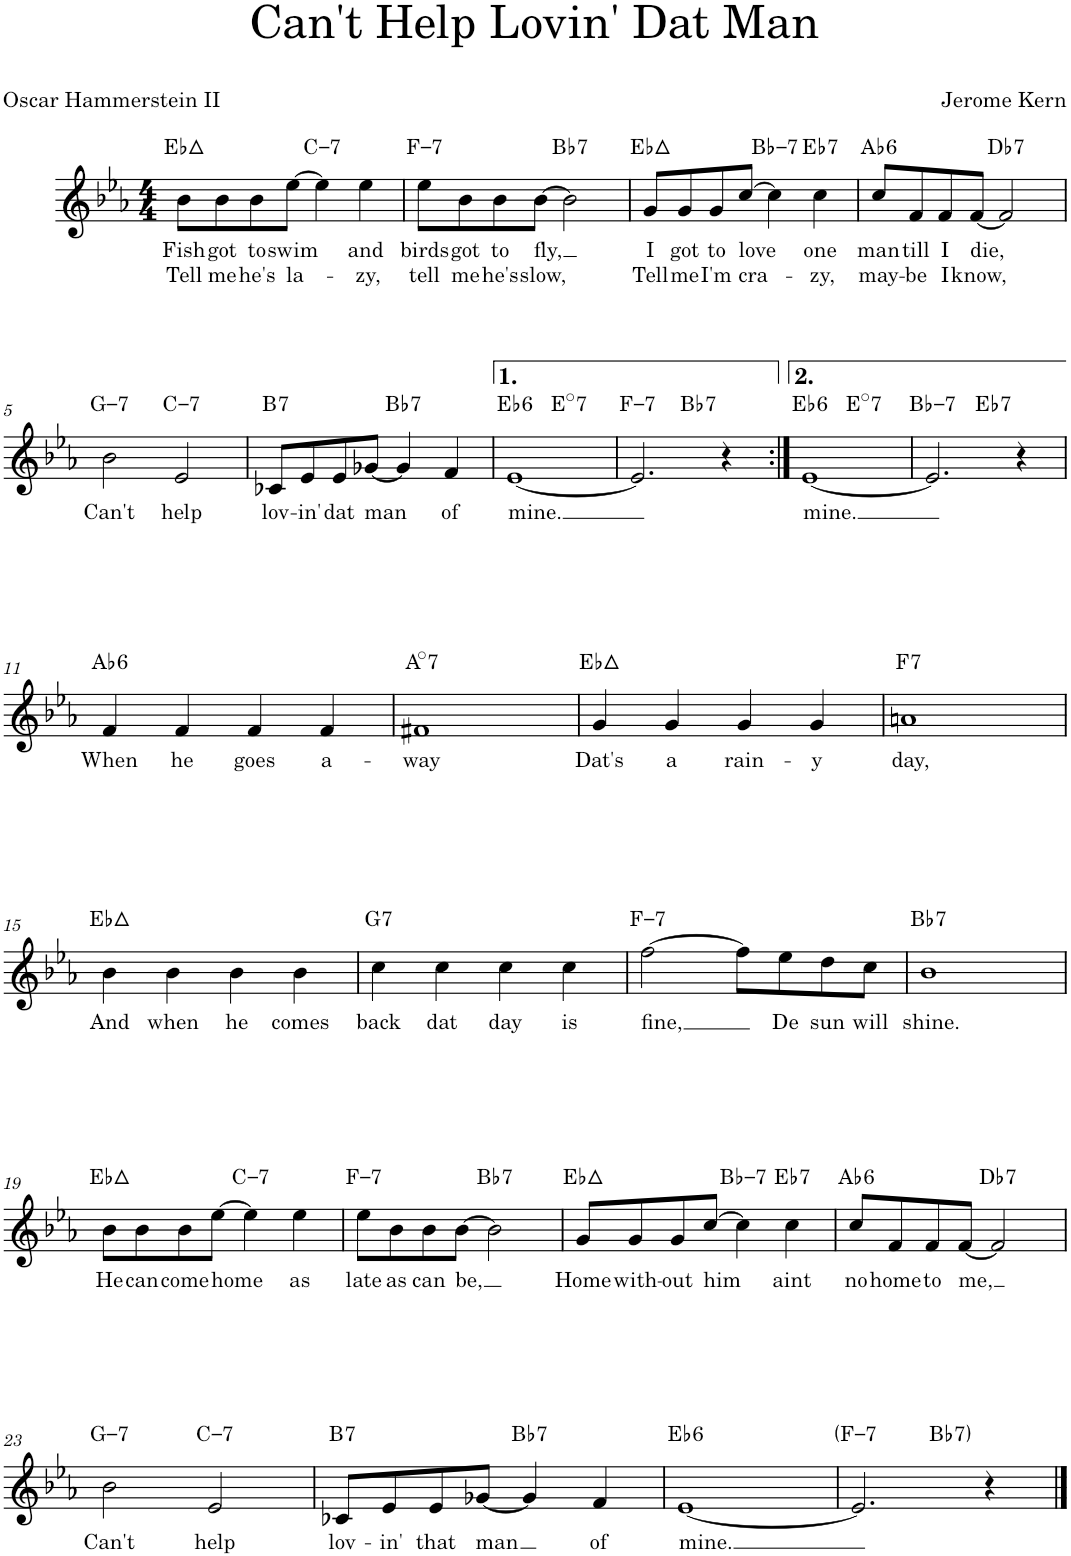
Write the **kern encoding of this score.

**kern	**text	**text	**harte
*part1	*part1	*part1	*part1
*staff1	*staff1	*staff1	*
*I"Piano	*	*	*
*I'Pno.	*	*	*
*clefG2	*	*	*
*k[b-e-a-]	*	*	*
*M4/4	*	*	*
=1	=1	=1	=1
!	!LO:LY:b	!LO:LY:b	!
8b-\L	Fish	Tell	Eb:maj
!	!LO:LY:b	!LO:LY:b	!
8b-\	got	me	.
!	!LO:LY:b	!LO:LY:b	!
8b-\	to	he's	.
!	!LO:LY:b	!LO:LY:b	!
[8ee-\J	swim	la-	.
!	!	!	!LO:H:kt=7
4ee-\]	.	.	C:min7
!	!LO:LY:b	!LO:LY:b	!
4ee-\	and	-zy,	.
=2	=2	=2	=2
!	!LO:LY:b	!LO:LY:b	!LO:H:kt=7
8ee-\L	birds	tell	F:min7
!	!LO:LY:b	!LO:LY:b	!
8b-\	got	me	.
!	!LO:LY:b	!LO:LY:b	!
8b-\	to	he's	.
!	!LO:LY:b	!LO:LY:b	!
[8b-\J	fly,	slow,	.
!	!	!	!LO:H:kt=7
2b-\]	.	.	Bb:7
=3	=3	=3	=3
!	!LO:LY:b	!LO:LY:b	!
8g/L	I	Tell	Eb:maj
!	!LO:LY:b	!LO:LY:b	!
8g/	got	me	.
!	!LO:LY:b	!LO:LY:b	!
8g/	to	I'm	.
!	!LO:LY:b	!LO:LY:b	!
[8cc/J	love	cra-	.
!	!	!	!LO:H:kt=7
4cc\]	.	.	Bb:min7
!	!LO:LY:b	!LO:LY:b	!LO:H:kt=7
4cc\	one	-zy,	Eb:7
=4	=4	=4	=4
!	!LO:LY:b	!LO:LY:b	!LO:H:kt=6
8cc/L	man	may-	Ab:maj6
!	!LO:LY:b	!LO:LY:b	!
8f/	till	-be	.
!	!LO:LY:b	!LO:LY:b	!
8f/	I	I	.
!	!LO:LY:b	!LO:LY:b	!
[8f/J	die,	know,	.
!	!	!	!LO:H:kt=7
2f/]	.	.	Db:7
!!LO:LB:g=z
=5	=5	=5	=5
!	!LO:LY:b	!	!LO:H:kt=7
2b-\	Can't	.	G:min7
!	!LO:LY:b	!	!LO:H:kt=7
2e-/	help	.	C:min7
=6	=6	=6	=6
!	!LO:LY:b	!	!LO:H:kt=7
8c-X/L	lov-	.	B:7
!	!LO:LY:b	!	!
8e-/	-in'	.	.
!	!LO:LY:b	!	!
8e-/	dat	.	.
!	!LO:LY:b	!	!
[8g-X/J	man	.	.
!	!	!	!LO:H:kt=7
4g-/]	.	.	Bb:7
!	!LO:LY:b	!	!
4f/	of	.	.
=7	=7	=7	=7
!	!LO:LY:b	!	!LO:H:kt=6
*^	*	*	*
[1e-	2ryy	mine.	.	Eb:maj6
!	!	!	!	!LO:H:kt=7
.	2ryy	.	.	E:dim7
=8	=8	=8	=8	=8
!	!	!	!	!LO:H:kt=7
2.e-/]	2ryy	.	.	F:min7
!	!	!	!	!LO:H:kt=7
.	2ryy	.	.	Bb:7
4r	.	.	.	.
=9:|!	=9:|!	=9:|!	=9:|!	=9:|!
!	!	!LO:LY:b	!	!LO:H:kt=6
[1e-	2ryy	mine.	.	Eb:maj6
!	!	!	!	!LO:H:kt=7
.	2ryy	.	.	E:dim7
=10	=10	=10	=10	=10
!	!	!	!	!LO:H:kt=7
2.e-/]	2ryy	.	.	Bb:min7
!	!	!	!	!LO:H:kt=7
.	2ryy	.	.	Eb:7
4r	.	.	.	.
!!LO:LB:g=z	!!
=11	=11	=11	=11	=11
!	!	!LO:LY:b	!	!LO:H:kt=6
*v	*v	*	*	*
4f/	When	.	Ab:maj6
!	!LO:LY:b	!	!
4f/	he	.	.
!	!LO:LY:b	!	!
4f/	goes	.	.
!	!LO:LY:b	!	!
4f/	a-	.	.
=12	=12	=12	=12
!	!LO:LY:b	!	!LO:H:kt=7
1f#X	-way	.	A:dim7
=13	=13	=13	=13
!	!LO:LY:b	!	!
4g/	Dat's	.	Eb:maj
!	!LO:LY:b	!	!
4g/	a	.	.
!	!LO:LY:b	!	!
4g/	rain-	.	.
!	!LO:LY:b	!	!
4g/	-y	.	.
=14	=14	=14	=14
!	!LO:LY:b	!	!LO:H:kt=7
1an	day,	.	F:7
!!LO:LB:g=z
=15	=15	=15	=15
!	!LO:LY:b	!	!
4b-\	And	.	Eb:maj
!	!LO:LY:b	!	!
4b-\	when	.	.
!	!LO:LY:b	!	!
4b-\	he	.	.
!	!LO:LY:b	!	!
4b-\	comes	.	.
=16	=16	=16	=16
!	!LO:LY:b	!	!LO:H:kt=7
4cc\	back	.	G:7
!	!LO:LY:b	!	!
4cc\	dat	.	.
!	!LO:LY:b	!	!
4cc\	day	.	.
!	!LO:LY:b	!	!
4cc\	is	.	.
=17	=17	=17	=17
!	!LO:LY:b	!	!LO:H:kt=7
[2ff\	fine,	.	F:min7
8ff\L]	.	.	.
!	!LO:LY:b	!	!
8ee-\	De	.	.
!	!LO:LY:b	!	!
8dd\	sun	.	.
!	!LO:LY:b	!	!
8cc\J	will	.	.
=18	=18	=18	=18
!	!LO:LY:b	!	!LO:H:kt=7
1b-	shine.	.	Bb:7
!!LO:LB:g=z
=19	=19	=19	=19
!	!LO:LY:b	!	!
8b-\L	He	.	Eb:maj
!	!LO:LY:b	!	!
8b-\	can	.	.
!	!LO:LY:b	!	!
8b-\	come	.	.
!	!LO:LY:b	!	!
[8ee-\J	home	.	.
!	!	!	!LO:H:kt=7
4ee-\]	.	.	C:min7
!	!LO:LY:b	!	!
4ee-\	as	.	.
=20	=20	=20	=20
!	!LO:LY:b	!	!LO:H:kt=7
8ee-\L	late	.	F:min7
!	!LO:LY:b	!	!
8b-\	as	.	.
!	!LO:LY:b	!	!
8b-\	can	.	.
!	!LO:LY:b	!	!
[8b-\J	be,	.	.
!	!	!	!LO:H:kt=7
2b-\]	.	.	Bb:7
=21	=21	=21	=21
!	!LO:LY:b	!	!
8g/L	Home	.	Eb:maj
!	!LO:LY:b	!	!
8g/	with-	.	.
!	!LO:LY:b	!	!
8g/	-out	.	.
!	!LO:LY:b	!	!
[8cc/J	him	.	.
!	!	!	!LO:H:kt=7
4cc\]	.	.	Bb:min7
!	!LO:LY:b	!	!LO:H:kt=7
4cc\	aint	.	Eb:7
=22	=22	=22	=22
!	!LO:LY:b	!	!LO:H:kt=6
8cc/L	no	.	Ab:maj6
!	!LO:LY:b	!	!
8f/	home	.	.
!	!LO:LY:b	!	!
8f/	to	.	.
!	!LO:LY:b	!	!
[8f/J	me,	.	.
!	!	!	!LO:H:kt=7
2f/]	.	.	Db:7
!!LO:LB:g=z
=23	=23	=23	=23
!	!LO:LY:b	!	!LO:H:kt=7
2b-\	Can't	.	G:min7
!	!LO:LY:b	!	!LO:H:kt=7
2e-/	help	.	C:min7
=24	=24	=24	=24
!	!LO:LY:b	!	!LO:H:kt=7
8c-X/L	lov-	.	B:7
!	!LO:LY:b	!	!
8e-/	-in'	.	.
!	!LO:LY:b	!	!
8e-/	that	.	.
!	!LO:LY:b	!	!
[8g-X/J	man	.	.
!	!	!	!LO:H:kt=7
4g-/]	.	.	Bb:7
!	!LO:LY:b	!	!
4f/	of	.	.
=25	=25	=25	=25
!	!LO:LY:b	!	!LO:H:kt=6
[1e-	mine.	.	Eb:maj6
=26	=26	=26	=26
!	!	!	!LO:H:kt=7
*^	*	*	*
2.e-/]	2ryy	.	.	F:min7
!	!	!	!	!LO:H:kt=7
.	2ryy	.	.	Bb:7
4r	.	.	.	.
*v	*v	*	*	*
==	==	==	==
*-	*-	*-	*-
